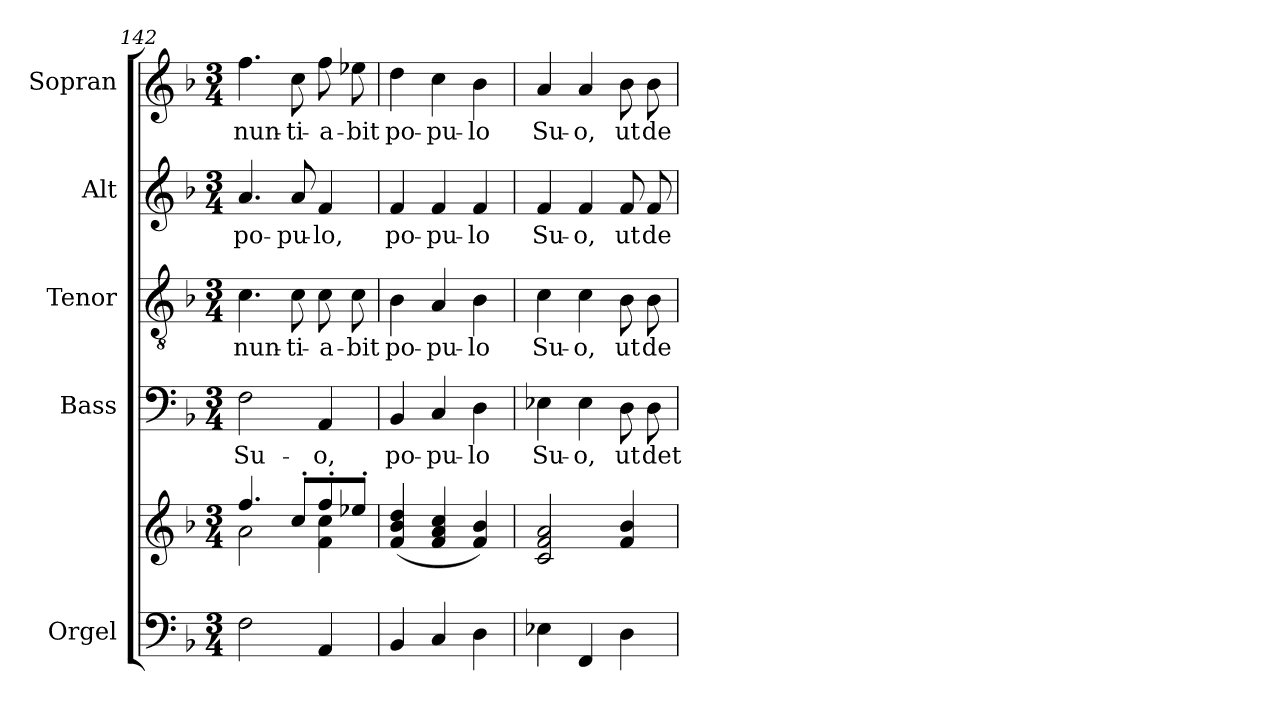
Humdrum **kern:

**kern	**kern	**kern	**text	**kern	**text	**kern	**text	**kern	**text
*part5	*part5	*part4	*part4	*part3	*part3	*part2	*part2	*part1	*part1
*staff6	*staff5	*staff4	*staff4	*staff3	*staff3	*staff2	*staff2	*staff1	*staff1
*I"Orgel	*	*I"Bass	*	*I"Tenor	*	*I"Alt	*	*I"Sopran	*
*I'Org.	*	*I'B.	*	*I'T.	*	*I'A.	*	*I'S.	*
!!LO:PB:g=z
*clefF4	*clefG2	*clefF4	*	*clefGv2	*	*clefG2	*	*clefG2	*
*k[b-]	*k[b-]	*k[b-]	*	*k[b-]	*	*k[b-]	*	*k[b-]	*
*F:	*F:	*F:	*	*F:	*	*F:	*	*F:	*
*M3/4	*M3/4	*M3/4	*	*M3/4	*	*M3/4	*	*M3/4	*
=142	=142	=142	=142	=142	=142	=142	=142	=142	=142
*	*^	*	*	*	*	*	*	*	*
!	!	!	!	!LO:LY:b	!	!LO:LY:b	!	!LO:LY:b	!	!LO:LY:b
2F\	4.ff/	2a\	2F\	Su-	4.c\	-nun-	4.a/	po-	4.ff\	-nun-
!	!	!	!	!	!	!LO:LY:b	!	!LO:LY:b	!	!LO:LY:b
.	8cc'</L	.	.	.	8c\	-ti-	8a/	-pu-	8cc\	-ti-
!	!	!	!	!LO:LY:b	!	!LO:LY:b	!	!LO:LY:b	!	!LO:LY:b
4AA/	8ff'</	4f\ 4cc\	4AA/	-o,	8c\	-a-	4f/	-lo,	8ff\	-a-
!	!	!	!	!	!	!LO:LY:b	!	!	!	!LO:LY:b
.	8ee-X'</J	.	.	.	8c\	-bit	.	.	8ee-X\	-bit
*	*v	*v	*	*	*	*	*	*	*	*
=143	=143	=143	=143	=143	=143	=143	=143	=143	=143
!	!	!	!LO:LY:b	!	!LO:LY:b	!	!LO:LY:b	!	!LO:LY:b
4BB-/	(4f/ 4b-/ 4dd/	4BB-/	po-	4B-\	po-	4f/	po-	4dd\	po-
!	!	!	!LO:LY:b	!	!LO:LY:b	!	!LO:LY:b	!	!LO:LY:b
4C/	4f/ 4a/ 4cc/	4C/	-pu-	4A/	-pu-	4f/	-pu-	4cc\	-pu-
!	!	!	!LO:LY:b	!	!LO:LY:b	!	!LO:LY:b	!	!LO:LY:b
4D\	4f/ 4b-/)	4D\	-lo	4B-\	-lo	4f/	-lo	4b-\	-lo
=144	=144	=144	=144	=144	=144	=144	=144	=144	=144
!	!	!	!LO:LY:b	!	!LO:LY:b	!	!LO:LY:b	!	!LO:LY:b
4E-X\	2c/ 2f/ 2a/	4E-X\	Su-	4c\	Su-	4f/	Su-	4a/	Su-
!	!	!	!LO:LY:b	!	!LO:LY:b	!	!LO:LY:b	!	!LO:LY:b
4FF/	.	4E-\	-o,	4c\	-o,	4f/	-o,	4a/	-o,
!	!	!	!LO:LY:b	!	!LO:LY:b	!	!LO:LY:b	!	!LO:LY:b
4D\	4f/ 4b-/	8D\	ut	8B-\	ut	8f/	ut	8b-\	ut
!	!	!	!LO:LY:b	!	!LO:LY:b	!	!LO:LY:b	!	!LO:LY:b
.	.	8D\	det	8B-\	de	8f/	de	8b-\	de
=	=	=	=	=	=	=	=	=	=
*-	*-	*-	*-	*-	*-	*-	*-	*-	*-
